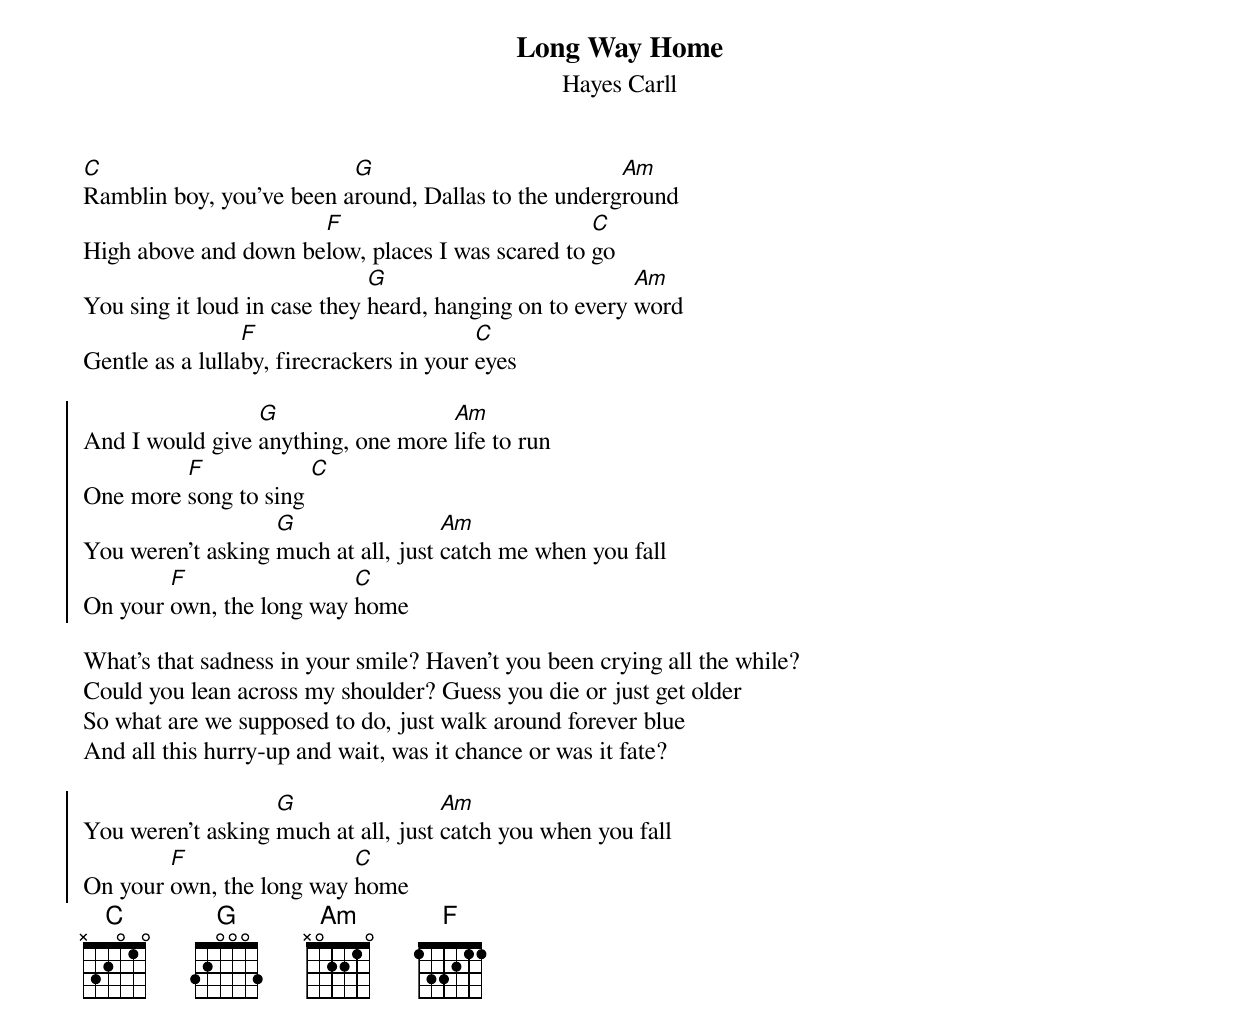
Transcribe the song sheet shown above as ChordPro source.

{t: Long Way Home}
{st: Hayes Carll}

[C]Ramblin boy, you've been a[G]round, Dallas to the underg[Am]round
High above and down be[F]low, places I was scared to [C]go
You sing it loud in case they [G]heard, hanging on to every [Am]word
Gentle as a lulla[F]by, firecrackers in your [C]eyes

{soc}
And I would give [G]anything, one more [Am]life to run
One more [F]song to sing [C]
You weren't asking [G]much at all, just [Am]catch me when you fall
On your [F]own, the long way [C]home
{eoc}

What's that sadness in your smile? Haven't you been crying all the while?
Could you lean across my shoulder? Guess you die or just get older
So what are we supposed to do, just walk around forever blue
And all this hurry-up and wait, was it chance or was it fate?

{soc}
You weren't asking [G]much at all, just [Am]catch you when you fall
On your [F]own, the long way [C]home
{eoc}
